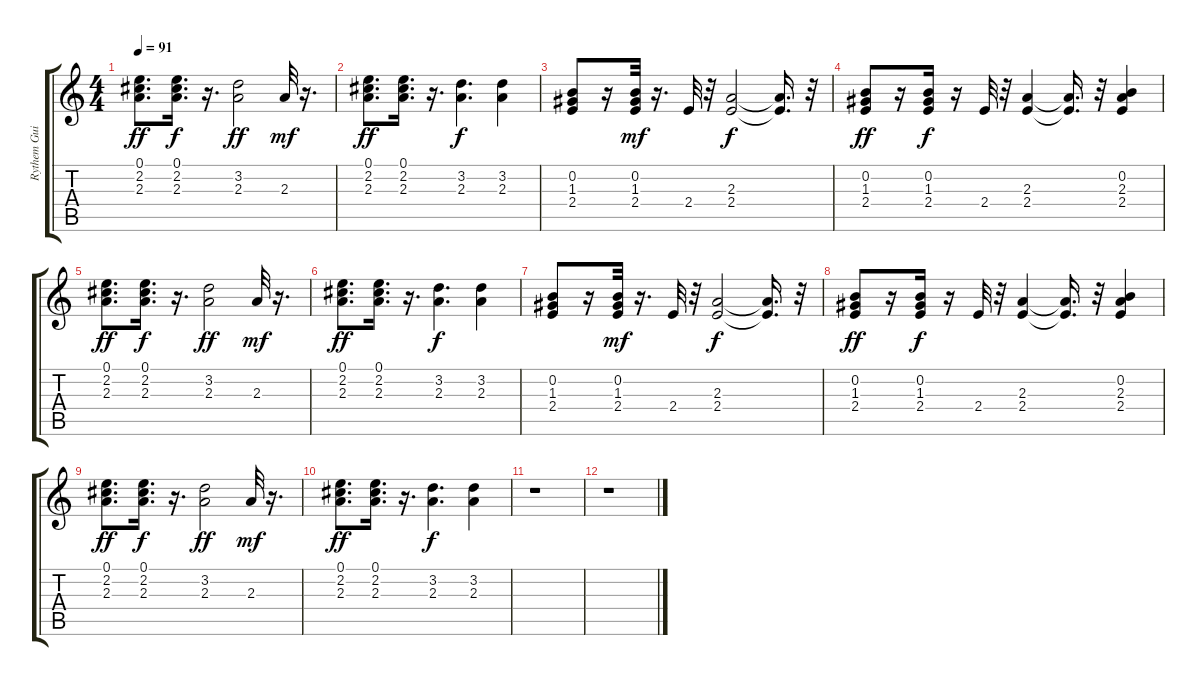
\track ("Rythem Guitar" "Rythem Gui") {instrument electricguitarjazz}
\staff {score tabs}
\tuning (E4 B3 G3 D3 A2 E2) {hide}
\ts (4 4)
\tempo 91
\clef g2
\ks c
(0.1 2.2 2.3).8{d dy ff} (0.1 2.2 2.3).16{d dy f} r.16{d} (3.2 2.3).2{dy ff} 2.3.32{dy mf} r.16{d} |
(0.1 2.2 2.3).8{d dy ff} (0.1 2.2 2.3).16{d} r.16{d} (3.2 2.3).4{d dy f} (3.2 2.3).4 |
(0.2 1.3 2.4).8 r.16 (0.2 1.3 2.4).32{dy mf} r.16{d} 2.4.32 r.32 (2.3 2.4).2{dy f} (2.3{t} 2.4{t}).16{d} r.32 |
(0.2 1.3 2.4).8{dy ff} r.16 (0.2 1.3 2.4).16{dy f} r.16 2.4.32 r.32 (2.3 2.4).4 (2.3{t} 2.4{t}).16{d} r.32 (0.2 2.3 2.4).4 |
(0.1 2.2 2.3).8{d dy ff} (0.1 2.2 2.3).16{d dy f} r.16{d} (3.2 2.3).2{dy ff} 2.3.32{dy mf} r.16{d} |
(0.1 2.2 2.3).8{d dy ff} (0.1 2.2 2.3).16{d} r.16{d} (3.2 2.3).4{d dy f} (3.2 2.3).4 |
(0.2 1.3 2.4).8 r.16 (0.2 1.3 2.4).32{dy mf} r.16{d} 2.4.32 r.32 (2.3 2.4).2{dy f} (2.3{t} 2.4{t}).16{d} r.32 |
(0.2 1.3 2.4).8{dy ff} r.16 (0.2 1.3 2.4).16{dy f} r.16 2.4.32 r.32 (2.3 2.4).4 (2.3{t} 2.4{t}).16{d} r.32 (0.2 2.3 2.4).4 |
(0.1 2.2 2.3).8{d dy ff} (0.1 2.2 2.3).16{d dy f} r.16{d} (3.2 2.3).2{dy ff} 2.3.32{dy mf} r.16{d} |
(0.1 2.2 2.3).8{d dy ff} (0.1 2.2 2.3).16{d} r.16{d} (3.2 2.3).4{d dy f} (3.2 2.3).4 |
r.1 |
r.1
